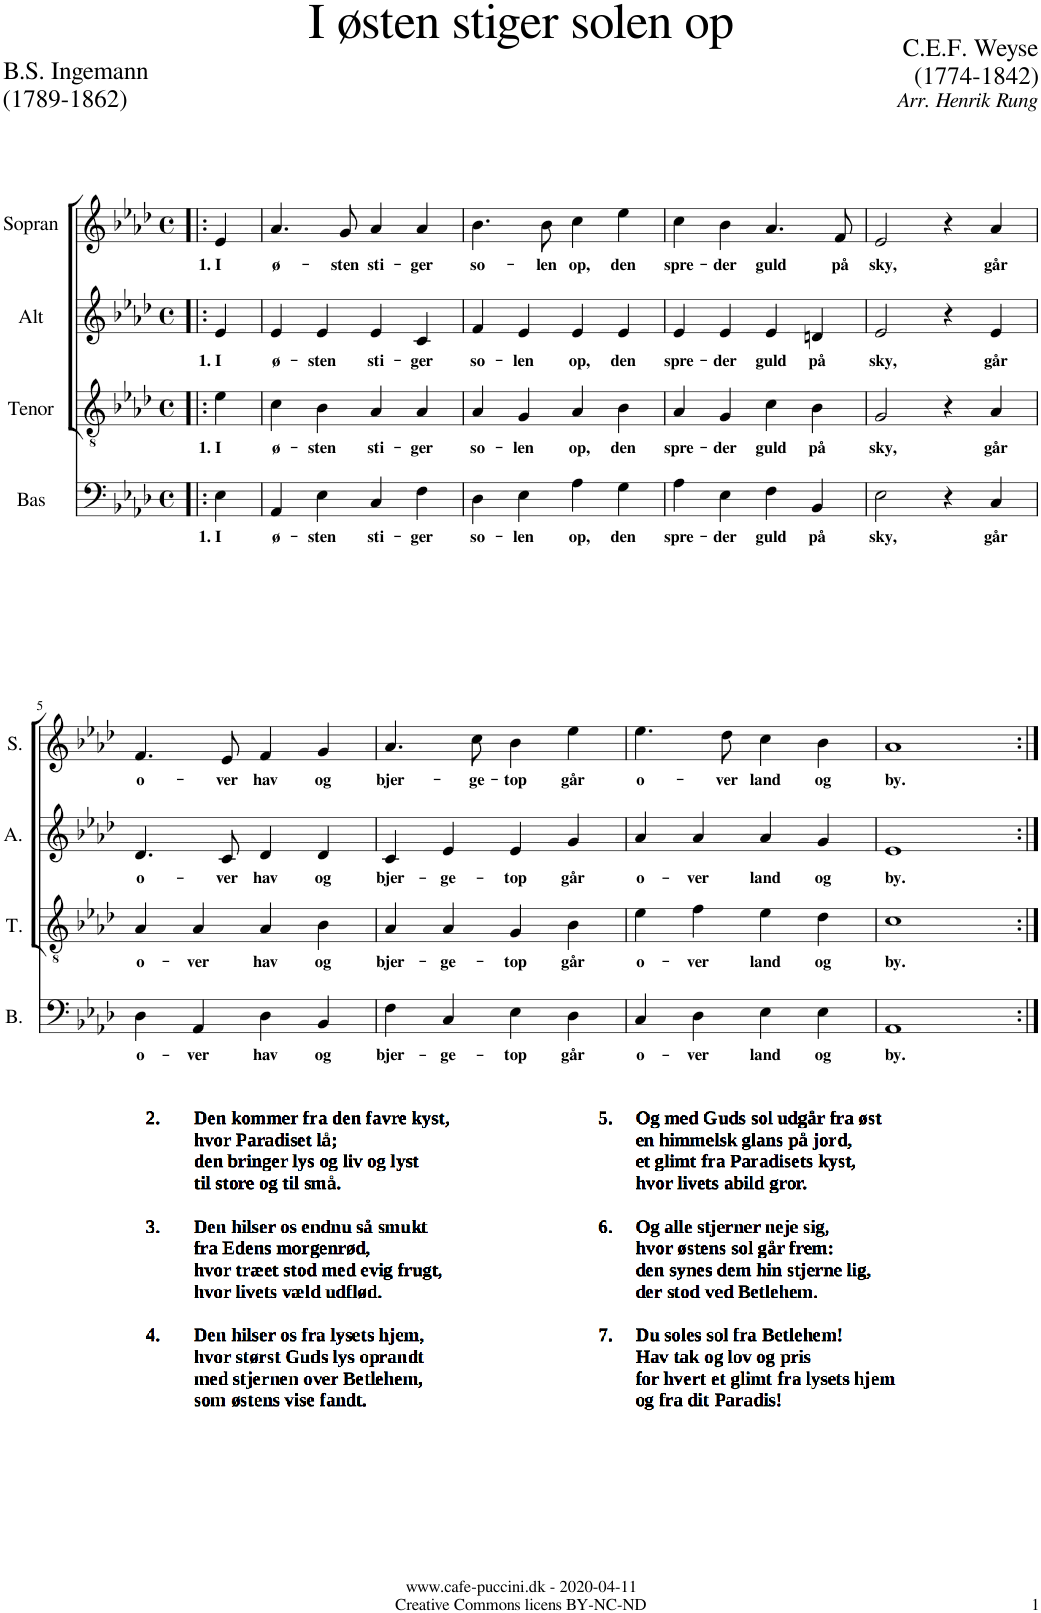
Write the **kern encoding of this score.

**kern	**text	**kern	**text	**kern	**text	**kern	**text
*part4	*part4	*part3	*part3	*part2	*part2	*part1	*part1
*staff4	*staff4	*staff3	*staff3	*staff2	*staff2	*staff1	*staff1
*I"Bas	*	*I"Tenor	*	*I"Alt	*	*I"Sopran	*
*I'B.	*	*I'T.	*	*I'A.	*	*I'S.	*
*clefF4	*	*clefGv2	*	*clefG2	*	*clefG2	*
*k[b-e-a-d-]	*	*k[b-e-a-d-]	*	*k[b-e-a-d-]	*	*k[b-e-a-d-]	*
*M4/4	*	*M4/4	*	*M4/4	*	*M4/4	*
*met(c)	*	*met(c)	*	*met(c)	*	*met(c)	*
=!|:	=!|:	=!|:	=!|:	=!|:	=!|:	=!|:	=!|:
!	!LO:LY:b	!	!LO:LY:b	!	!LO:LY:b	!	!LO:LY:b
4E-\	1. I	4e-\	1. I	4e-/	1. I	4e-/	1. I
=1	=1	=1	=1	=1	=1	=1	=1
!	!LO:LY:b	!	!LO:LY:b	!	!LO:LY:b	!	!LO:LY:b
4AA-/	ø-	4c\	ø-	4e-/	ø-	4.a-/	ø-
!	!LO:LY:b	!	!LO:LY:b	!	!LO:LY:b	!	!
4E-\	-sten	4B-\	-sten	4e-/	-sten	.	.
!	!	!	!	!	!	!	!LO:LY:b
.	.	.	.	.	.	8g/	-sten
!	!LO:LY:b	!	!LO:LY:b	!	!LO:LY:b	!	!LO:LY:b
4C/	sti-	4A-/	sti-	4e-/	sti-	4a-/	sti-
!	!LO:LY:b	!	!LO:LY:b	!	!LO:LY:b	!	!LO:LY:b
4F\	-ger	4A-/	-ger	4c/	-ger	4a-/	-ger
=2	=2	=2	=2	=2	=2	=2	=2
!	!LO:LY:b	!	!LO:LY:b	!	!LO:LY:b	!	!LO:LY:b
4D-\	so-	4A-/	so-	4f/	so-	4.b-\	so-
!	!LO:LY:b	!	!LO:LY:b	!	!LO:LY:b	!	!
4E-\	-len	4G/	-len	4e-/	-len	.	.
!	!	!	!	!	!	!	!LO:LY:b
.	.	.	.	.	.	8b-\	-len
!	!LO:LY:b	!	!LO:LY:b	!	!LO:LY:b	!	!LO:LY:b
4A-\	op,	4A-/	op,	4e-/	op,	4cc\	op,
!	!LO:LY:b	!	!LO:LY:b	!	!LO:LY:b	!	!LO:LY:b
4G\	den	4B-\	den	4e-/	den	4ee-\	den
=3	=3	=3	=3	=3	=3	=3	=3
!	!LO:LY:b	!	!LO:LY:b	!	!LO:LY:b	!	!LO:LY:b
4A-\	spre-	4A-/	spre-	4e-/	spre-	4cc\	spre-
!	!LO:LY:b	!	!LO:LY:b	!	!LO:LY:b	!	!LO:LY:b
4E-\	-der	4G/	-der	4e-/	-der	4b-\	-der
!	!LO:LY:b	!	!LO:LY:b	!	!LO:LY:b	!	!LO:LY:b
4F\	guld	4c\	guld	4e-/	guld	4.a-/	guld
!	!LO:LY:b	!	!LO:LY:b	!	!LO:LY:b	!	!
4BB-/	på	4B-\	på	4dn/	på	.	.
!	!	!	!	!	!	!	!LO:LY:b
.	.	.	.	.	.	8f/	på
=4	=4	=4	=4	=4	=4	=4	=4
!	!LO:LY:b	!	!LO:LY:b	!	!LO:LY:b	!	!LO:LY:b
2E-\	sky,	2G/	sky,	2e-/	sky,	2e-/	sky,
4r	.	4r	.	4r	.	4r	.
!	!LO:LY:b	!	!LO:LY:b	!	!LO:LY:b	!	!LO:LY:b
4C/	går	4A-/	går	4e-/	går	4a-/	går
!!LO:LB:g=z
=5	=5	=5	=5	=5	=5	=5	=5
!	!LO:LY:b	!	!LO:LY:b	!	!LO:LY:b	!	!LO:LY:b
4D-\	o-	4A-/	o-	4.d-/	o-	4.f/	o-
!	!LO:LY:b	!	!LO:LY:b	!	!	!	!
4AA-/	-ver	4A-/	-ver	.	.	.	.
!	!	!	!	!	!LO:LY:b	!	!LO:LY:b
.	.	.	.	8c/	-ver	8e-/	-ver
!	!LO:LY:b	!	!LO:LY:b	!	!LO:LY:b	!	!LO:LY:b
4D-\	hav	4A-/	hav	4d-/	hav	4f/	hav
!	!LO:LY:b	!	!LO:LY:b	!	!LO:LY:b	!	!LO:LY:b
4BB-/	og	4B-\	og	4d-/	og	4g/	og
=6	=6	=6	=6	=6	=6	=6	=6
!	!LO:LY:b	!	!LO:LY:b	!	!LO:LY:b	!	!LO:LY:b
4F\	bjer-	4A-/	bjer-	4c/	bjer-	4.a-/	bjer-
!	!LO:LY:b	!	!LO:LY:b	!	!LO:LY:b	!	!
4C/	-ge-	4A-/	-ge-	4e-/	-ge-	.	.
!	!	!	!	!	!	!	!LO:LY:b
.	.	.	.	.	.	8cc\	-ge-
!	!LO:LY:b	!	!LO:LY:b	!	!LO:LY:b	!	!LO:LY:b
4E-\	-top	4G/	-top	4e-/	-top	4b-\	-top
!	!LO:LY:b	!	!LO:LY:b	!	!LO:LY:b	!	!LO:LY:b
4D-\	går	4B-\	går	4g/	går	4ee-\	går
=7	=7	=7	=7	=7	=7	=7	=7
!	!LO:LY:b	!	!LO:LY:b	!	!LO:LY:b	!	!LO:LY:b
4C/	o-	4e-\	o-	4a-/	o-	4.ee-\	o-
!	!LO:LY:b	!	!LO:LY:b	!	!LO:LY:b	!	!
4D-\	-ver	4f\	-ver	4a-/	-ver	.	.
!	!	!	!	!	!	!	!LO:LY:b
.	.	.	.	.	.	8dd-\	-ver
!	!LO:LY:b	!	!LO:LY:b	!	!LO:LY:b	!	!LO:LY:b
4E-\	land	4e-\	land	4a-/	land	4cc\	land
!	!LO:LY:b	!	!LO:LY:b	!	!LO:LY:b	!	!LO:LY:b
4E-\	og	4d-\	og	4g/	og	4b-\	og
=8	=8	=8	=8	=8	=8	=8	=8
!	!LO:LY:b	!	!LO:LY:b	!	!LO:LY:b	!	!LO:LY:b
1AA-	by.	1c	by.	1e-	by.	1a-	by.
=:|!	=:|!	=:|!	=:|!	=:|!	=:|!	=:|!	=:|!
*-	*-	*-	*-	*-	*-	*-	*-
